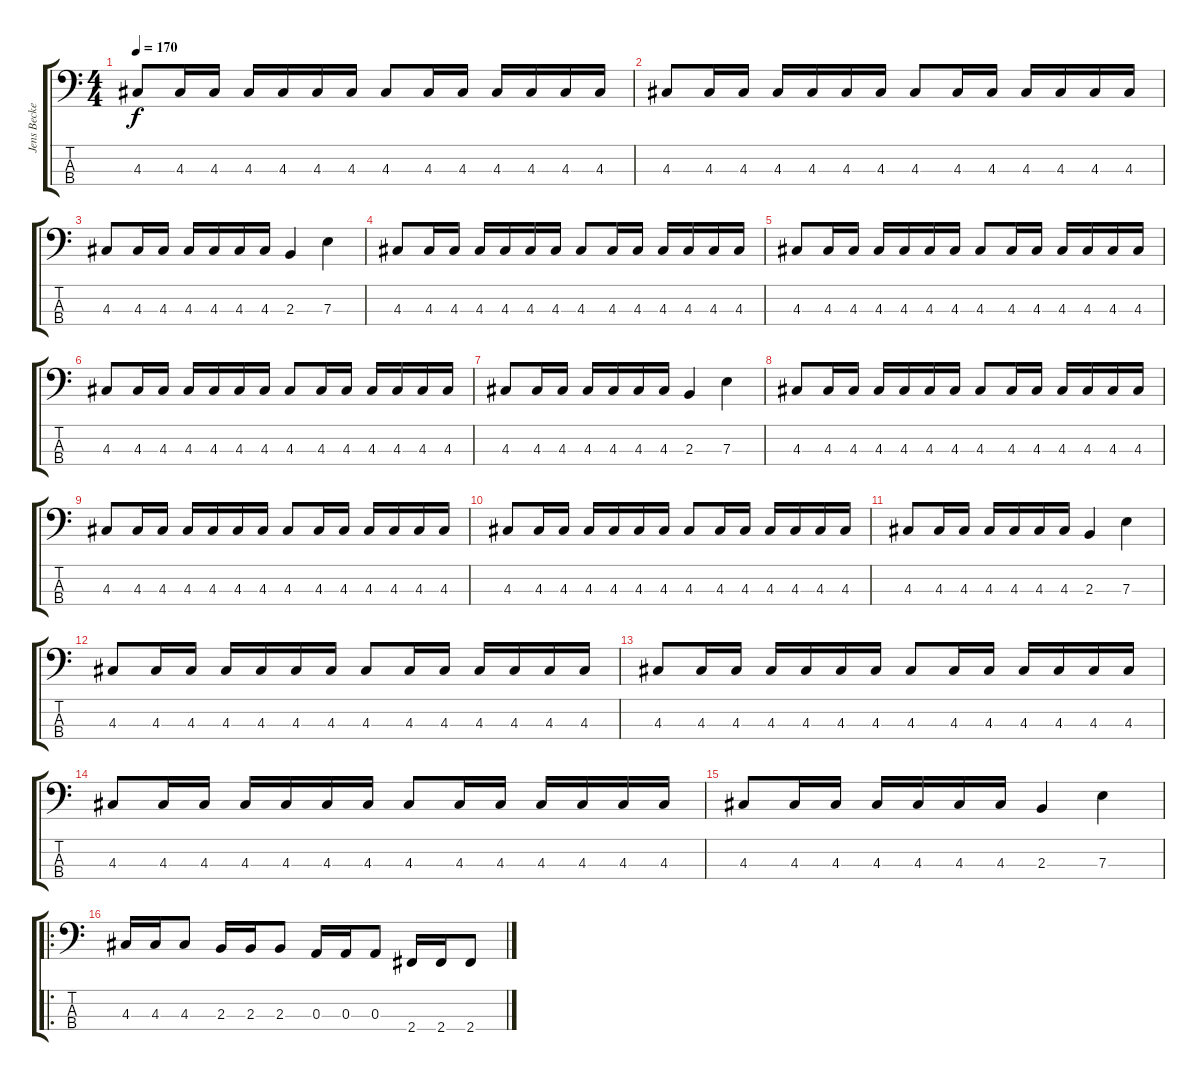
\track ("Jens Becker (Bajo)" "Jens Becke") {instrument electricbassfinger}
\staff {score tabs}
\tuning (G2 D2 A1 E1) {hide}
\ts (4 4)
\tempo 170
\clef f4
\ks c
4.3.8{dy f} 4.3.16 4.3.16 4.3.16 4.3.16 4.3.16 4.3.16 4.3.8 4.3.16 4.3.16 4.3.16 4.3.16 4.3.16 4.3.16 |
4.3.8 4.3.16 4.3.16 4.3.16 4.3.16 4.3.16 4.3.16 4.3.8 4.3.16 4.3.16 4.3.16 4.3.16 4.3.16 4.3.16 |
4.3.8 4.3.16 4.3.16 4.3.16 4.3.16 4.3.16 4.3.16 2.3.4 7.3.4 |
4.3.8 4.3.16 4.3.16 4.3.16 4.3.16 4.3.16 4.3.16 4.3.8 4.3.16 4.3.16 4.3.16 4.3.16 4.3.16 4.3.16 |
4.3.8 4.3.16 4.3.16 4.3.16 4.3.16 4.3.16 4.3.16 4.3.8 4.3.16 4.3.16 4.3.16 4.3.16 4.3.16 4.3.16 |
4.3.8 4.3.16 4.3.16 4.3.16 4.3.16 4.3.16 4.3.16 4.3.8 4.3.16 4.3.16 4.3.16 4.3.16 4.3.16 4.3.16 |
4.3.8 4.3.16 4.3.16 4.3.16 4.3.16 4.3.16 4.3.16 2.3.4 7.3.4 |
4.3.8 4.3.16 4.3.16 4.3.16 4.3.16 4.3.16 4.3.16 4.3.8 4.3.16 4.3.16 4.3.16 4.3.16 4.3.16 4.3.16 |
4.3.8 4.3.16 4.3.16 4.3.16 4.3.16 4.3.16 4.3.16 4.3.8 4.3.16 4.3.16 4.3.16 4.3.16 4.3.16 4.3.16 |
4.3.8 4.3.16 4.3.16 4.3.16 4.3.16 4.3.16 4.3.16 4.3.8 4.3.16 4.3.16 4.3.16 4.3.16 4.3.16 4.3.16 |
4.3.8 4.3.16 4.3.16 4.3.16 4.3.16 4.3.16 4.3.16 2.3.4 7.3.4 |
4.3.8 4.3.16 4.3.16 4.3.16 4.3.16 4.3.16 4.3.16 4.3.8 4.3.16 4.3.16 4.3.16 4.3.16 4.3.16 4.3.16 |
4.3.8 4.3.16 4.3.16 4.3.16 4.3.16 4.3.16 4.3.16 4.3.8 4.3.16 4.3.16 4.3.16 4.3.16 4.3.16 4.3.16 |
4.3.8 4.3.16 4.3.16 4.3.16 4.3.16 4.3.16 4.3.16 4.3.8 4.3.16 4.3.16 4.3.16 4.3.16 4.3.16 4.3.16 |
4.3.8 4.3.16 4.3.16 4.3.16 4.3.16 4.3.16 4.3.16 2.3.4 7.3.4 |
\ro
4.3.16 4.3.16 4.3.8 2.3.16 2.3.16 2.3.8 0.3.16 0.3.16 0.3.8 2.4.16 2.4.16 2.4.8
